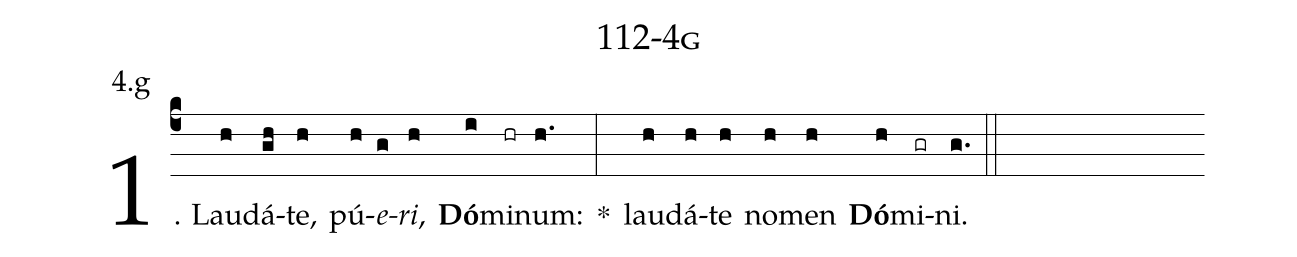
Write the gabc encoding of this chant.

name: 112-4g;
annotation: 4.g;
%%
(c4)1. Lau(h)dá(gh)te,(h) pú(h)<i>e</i>(g)<i>ri</i>,(h) <b>Dó</b>(i)mi(hr)num:(h.) *(:) lau(h)dá(h)te(h) no(h)men(h) <b>Dó</b>(h)mi(gr)ni.(g.) (::)
